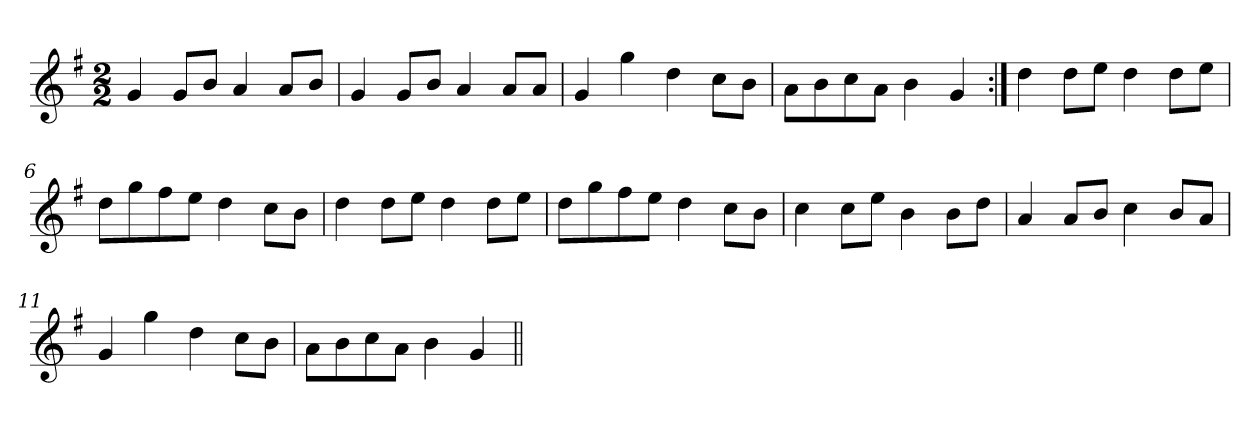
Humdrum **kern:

**kern
*part1
*staff1
*clefG2
*k[f#]
*G:
*M2/2
=1
4g/
8g/L
8b/J
4a/
8a/L
8b/J
=2
4g/
8g/L
8b/J
4a/
8a/L
8a/J
=3
4g/
4gg\
4dd\
8cc\L
8b\J
=4
8a\L
8b\
8cc\
8a\J
4b\
4g/
=5:|!
4dd\
8dd\L
8ee\J
4dd\
8dd\L
8ee\J
=6
8dd\L
8gg\
8ff#\
8ee\J
4dd\
8cc\L
8b\J
=7
4dd\
8dd\L
8ee\J
4dd\
8dd\L
8ee\J
!!LO:LB:g=z
=8
8dd\L
8gg\
8ff#\
8ee\J
4dd\
8cc\L
8b\J
=9
4cc\
8cc\L
8ee\J
4b\
8b\L
8dd\J
=10
4a/
8a/L
8b/J
4cc\
8b/L
8a/J
=11
4g/
4gg\
4dd\
8cc\L
8b\J
=12
8a\L
8b\
8cc\
8a\J
4b\
4g/
=||
*-
